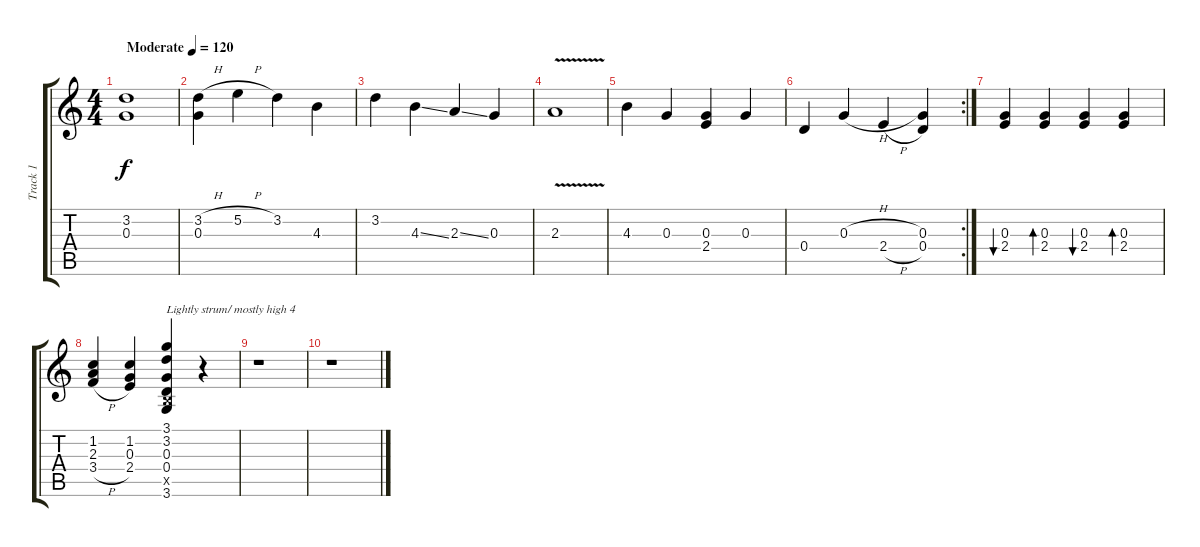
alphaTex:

\track ("Track 1" "Track 1") {instrument electricguitarclean}
\staff {score tabs}
\tuning (E4 B3 G3 D3 A2 E2) {hide}
\ts (4 4)
\tempo (120 "Moderate")
\clef g2
\ks c
(3.2 0.3).1{dy f instrument electricguitarclean} |
(3.2{h} 0.3).4 5.2{h}.4 3.2.4 4.3.4 |
3.2.4 4.3{ss}.4 2.3{ss}.4 0.3.4 |
2.3{v}.1 |
4.3.4 0.3.4 (0.3 2.4).4 0.3.4 |
\rc 2
0.4.4 0.3{h}.4 2.4{h}.4 (0.3 0.4).4 |
(0.3 2.4).4{bu 120} (0.3 2.4).4{bd 120} (0.3 2.4).4{bu 120} (0.3 2.4).4{bd 120} |
(1.2 2.3 3.4{h}).4 (1.2 0.3 2.4).4 (3.1 3.2 0.3 0.4 2.5{x} 3.6).4{txt "Lightly strum/ mostly high 4"} r.4 |
r.1 |
r.1
